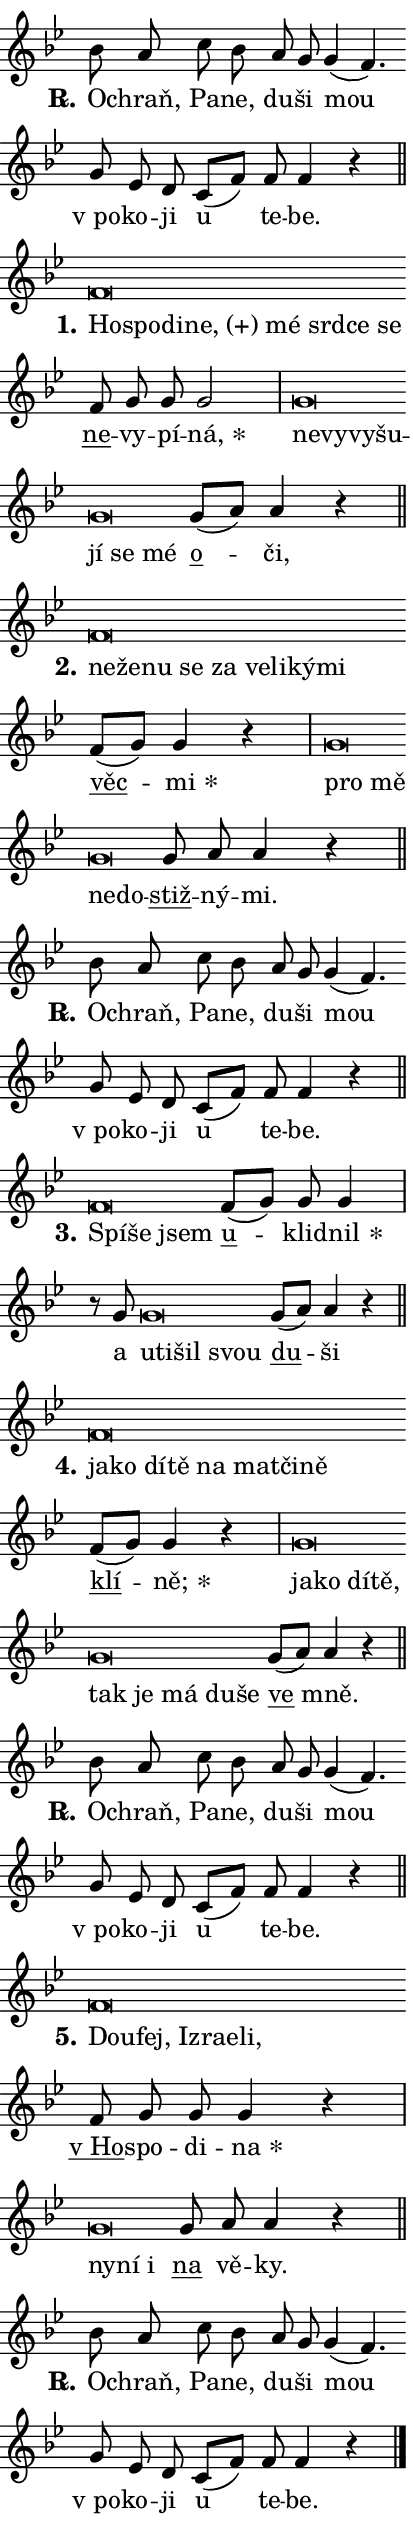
\version "2.24.0"
\header { tagline = "" }
\paper {
  indent = 0\cm
  top-margin = 0\cm
  right-margin = 0.13\cm % to fit lyric hyphens
  bottom-margin = 0\cm
  left-margin = 0\cm
  paper-width = 7\cm
  page-breaking = #ly:one-page-breaking
  system-system-spacing.basic-distance = #11
  score-system-spacing.basic-distance = #11
  ragged-last = ##f
}


%% Author: Thomas Morley
%% https://lists.gnu.org/archive/html/lilypond-user/2020-05/msg00002.html
#(define (line-position grob)
"Returns position of @var[grob} in current system:
   @code{'start}, if at first time-step
   @code{'end}, if at last time-step
   @code{'middle} otherwise
"
  (let* ((col (ly:item-get-column grob))
         (ln (ly:grob-object col 'left-neighbor))
         (rn (ly:grob-object col 'right-neighbor))
         (col-to-check-left (if (ly:grob? ln) ln col))
         (col-to-check-right (if (ly:grob? rn) rn col))
         (break-dir-left
           (and
             (ly:grob-property col-to-check-left 'non-musical #f)
             (ly:item-break-dir col-to-check-left)))
         (break-dir-right
           (and
             (ly:grob-property col-to-check-right 'non-musical #f)
             (ly:item-break-dir col-to-check-right))))
        (cond ((eqv? 1 break-dir-left) 'start)
              ((eqv? -1 break-dir-right) 'end)
              (else 'middle))))

#(define (tranparent-at-line-position vctor)
  (lambda (grob)
  "Relying on @code{line-position} select the relevant enry from @var{vctor}.
Used to determine transparency,"
    (case (line-position grob)
      ((end) (not (vector-ref vctor 0)))
      ((middle) (not (vector-ref vctor 1)))
      ((start) (not (vector-ref vctor 2))))))

noteHeadBreakVisibility =
#(define-music-function (break-visibility)(vector?)
"Makes @code{NoteHead}s transparent relying on @var{break-visibility}"
#{
  \override NoteHead.transparent =
    #(tranparent-at-line-position break-visibility)
#})

#(define delete-ledgers-for-transparent-note-heads
  (lambda (grob)
    "Reads whether a @code{NoteHead} is transparent.
If so this @code{NoteHead} is removed from @code{'note-heads} from
@var{grob}, which is supposed to be @code{LedgerLineSpanner}.
As a result ledgers are not printed for this @code{NoteHead}"
    (let* ((nhds-array (ly:grob-object grob 'note-heads))
           (nhds-list
             (if (ly:grob-array? nhds-array)
                 (ly:grob-array->list nhds-array)
                 '()))
           ;; Relies on the transparent-property being done before
           ;; Staff.LedgerLineSpanner.after-line-breaking is executed.
           ;; This is fragile ...
           (to-keep
             (remove
               (lambda (nhd)
                 (ly:grob-property nhd 'transparent #f))
               nhds-list)))
      ;; TODO find a better method to iterate over grob-arrays, similiar
      ;; to filter/remove etc for lists
      ;; For now rebuilt from scratch
      (set! (ly:grob-object grob 'note-heads)  '())
      (for-each
        (lambda (nhd)
          (ly:pointer-group-interface::add-grob grob 'note-heads nhd))
        to-keep))))

squashNotes = {
  \override NoteHead.X-extent = #'(-0.2 . 0.2)
  \override NoteHead.Y-extent = #'(-0.75 . 0)
  \override NoteHead.stencil =
    #(lambda (grob)
       (let ((pos (ly:grob-property grob 'staff-position)))
         (begin
           (if (< pos -7) (display "ERROR: Lower brevis then expected\n") (display ""))
           (if (<= pos -6) ly:text-interface::print ly:note-head::print))))
}
unSquashNotes = {
  \revert NoteHead.X-extent
  \revert NoteHead.Y-extent
  \revert NoteHead.stencil
}

hideNotes = \noteHeadBreakVisibility #begin-of-line-visible
unHideNotes = \noteHeadBreakVisibility #all-visible

% work-around for resetting accidentals
% https://lilypond.org/doc/v2.23/Documentation/notation/displaying-rhythms#unmetered-music
cadenzaMeasure = {
  \cadenzaOff
  \partial 1024 s1024
  \cadenzaOn
}

#(define-markup-command (accent layout props text) (markup?)
  "Underline accented syllable"
  (interpret-markup layout props
    #{\markup \override #'(offset . 4.3) \underline { #text }#}))

responsum = \markup \concat {
  "R" \hspace #-1.05 \path #0.1 #'((moveto 0 0.07) (lineto 0.9 0.8)) \hspace #0.05 "."
}

spaceSize = #0.6828661417322834 % exact space size for TeX Gyre Schola

\layout {
  \context {
    \Staff
    \remove "Time_signature_engraver"
    \override LedgerLineSpanner.after-line-breaking = #delete-ledgers-for-transparent-note-heads
  }
  \context {
    \Lyrics {
      \override LyricSpace.minimum-distance = \spaceSize
      \override LyricText.font-name = #"TeX Gyre Schola"
      \override LyricText.font-size = 1
      \override StanzaNumber.font-name = #"TeX Gyre Schola Bold"
      \override StanzaNumber.font-size = 1
    }
  }
  \context {
    \Score 
    \override NoteHead.text =
      #(lambda (grob) 
        (let ((pos (ly:grob-property grob 'staff-position)))
          #{\markup {
            \combine
              \halign #-0.55 \raise #(if (= pos -6) 0 0.5) \override #'(thickness . 2) \draw-line #'(3.2 . 0)
              \musicglyph "noteheads.sM1"
          }#}))
  }
}

% magnetic-lyrics.ily
%
%   written by
%     Jean Abou Samra <jean@abou-samra.fr>
%     Werner Lemberg <wl@gnu.org>
%
%   adapted by
%     Jiri Hon <jiri.hon@gmail.com>
%
% Version 2022-Apr-15

% https://www.mail-archive.com/lilypond-user@gnu.org/msg149350.html

#(define (Left_hyphen_pointer_engraver context)
   "Collect syllable-hyphen-syllable occurrences in lyrics and store
them in properties.  This engraver only looks to the left.  For
example, if the lyrics input is @code{foo -- bar}, it does the
following.

@itemize @bullet
@item
Set the @code{text} property of the @code{LyricHyphen} grob between
@q{foo} and @q{bar} to @code{foo}.

@item
Set the @code{left-hyphen} property of the @code{LyricText} grob with
text @q{foo} to the @code{LyricHyphen} grob between @q{foo} and
@q{bar}.
@end itemize

Use this auxiliary engraver in combination with the
@code{lyric-@/text::@/apply-@/magnetic-@/offset!} hook."
   (let ((hyphen #f)
         (text #f))
     (make-engraver
      (acknowledgers
       ((lyric-syllable-interface engraver grob source-engraver)
        (set! text grob)))
      (end-acknowledgers
       ((lyric-hyphen-interface engraver grob source-engraver)
        ;(when (not (grob::has-interface grob 'lyric-space-interface))
          (set! hyphen grob)));)
      ((stop-translation-timestep engraver)
       (when (and text hyphen)
         (ly:grob-set-object! text 'left-hyphen hyphen))
       (set! text #f)
       (set! hyphen #f)))))

#(define (lyric-text::apply-magnetic-offset! grob)
   "If the space between two syllables is less than the value in
property @code{LyricText@/.details@/.squash-threshold}, move the right
syllable to the left so that it gets concatenated with the left
syllable.

Use this function as a hook for
@code{LyricText@/.after-@/line-@/breaking} if the
@code{Left_@/hyphen_@/pointer_@/engraver} is active."
   (let ((hyphen (ly:grob-object grob 'left-hyphen #f)))
     (when hyphen
       (let ((left-text (ly:spanner-bound hyphen LEFT)))
         (when (grob::has-interface left-text 'lyric-syllable-interface)
           (let* ((common (ly:grob-common-refpoint grob left-text X))
                  (this-x-ext (ly:grob-extent grob common X))
                  (left-x-ext
                   (begin
                     ;; Trigger magnetism for left-text.
                     (ly:grob-property left-text 'after-line-breaking)
                     (ly:grob-extent left-text common X)))
                  ;; `delta` is the gap width between two syllables.
                  (delta (- (interval-start this-x-ext)
                            (interval-end left-x-ext)))
                  (details (ly:grob-property grob 'details))
                  (threshold (assoc-get 'squash-threshold details 0.2)))
             (when (< delta threshold)
               (let* (;; We have to manipulate the input text so that
                      ;; ligatures crossing syllable boundaries are not
                      ;; disabled.  For languages based on the Latin
                      ;; script this is essentially a beautification.
                      ;; However, for non-Western scripts it can be a
                      ;; necessity.
                      (lt (ly:grob-property left-text 'text))
                      (rt (ly:grob-property grob 'text))
                      (is-space (grob::has-interface hyphen 'lyric-space-interface))
                      (space (if is-space " " ""))
                      (extra-delta (if is-space spaceSize 0))
                      ;; Append new syllable.
                      (ltrt-space (if (and (string? lt) (string? rt))
                                (string-append lt space rt)
                                (make-concat-markup (list lt space rt))))
                      ;; Right-align `ltrt` to the right side.
                      (ltrt-space-markup (grob-interpret-markup
                               grob
                               (make-translate-markup
                                (cons (interval-length this-x-ext) 0)
                                (make-right-align-markup ltrt-space)))))
                 (begin
                   ;; Don't print `left-text`.
                   (ly:grob-set-property! left-text 'stencil #f)
                   ;; Set text and stencil (which holds all collected
                   ;; syllables so far) and shift it to the left.
                   (ly:grob-set-property! grob 'text ltrt-space)
                   (ly:grob-set-property! grob 'stencil ltrt-space-markup)
                   (ly:grob-translate-axis! grob (- (- delta extra-delta)) X))))))))))


#(define (lyric-hyphen::displace-bounds-first grob)
   ;; Make very sure this callback isn't triggered too early.
   (let ((left (ly:spanner-bound grob LEFT))
         (right (ly:spanner-bound grob RIGHT)))
     (ly:grob-property left 'after-line-breaking)
     (ly:grob-property right 'after-line-breaking)
     (ly:lyric-hyphen::print grob)))

squashThreshold = #0.4

\layout {
  \context {
    \Lyrics
    \consists #Left_hyphen_pointer_engraver
    \override LyricText.after-line-breaking =
      #lyric-text::apply-magnetic-offset!
    \override LyricHyphen.stencil = #lyric-hyphen::displace-bounds-first
    \override LyricText.details.squash-threshold = \squashThreshold
    \override LyricHyphen.minimum-distance = 0
    \override LyricHyphen.minimum-length = \squashThreshold
  }
}

squashText = \override LyricText.details.squash-threshold = 9999
unSquashText = \override LyricText.details.squash-threshold = \squashThreshold

leftText = \override LyricText.self-alignment-X = #LEFT
unLeftText = \revert LyricText.self-alignment-X

starOffset = #(lambda (grob) 
                (let ((x_offset (ly:self-alignment-interface::aligned-on-x-parent grob)))
                  (if (= x_offset 0) 0 (+ x_offset 1.2))))

star = #(define-music-function (syllable)(string?)
"Append star separator at the end of a syllable"
#{
  \once \override LyricText.X-offset = #starOffset
  \lyricmode { \markup {
    #syllable
    \override #'((font-name . "TeX Gyre Schola Bold")) \hspace #0.2 \lower #0.65 \larger "*"
  } }
#})

starAccent = #(define-music-function (syllable)(string?)
"Append star separator at the end of a syllable and make accent"
#{
  \once \override LyricText.X-offset = #starOffset
  \lyricmode { \markup {
    \accent #syllable
    \override #'((font-name . "TeX Gyre Schola Bold")) \hspace #0.2 \lower #0.65 \larger "*"
  } }
#})

breath = #(define-music-function (syllable)(string?)
"Append breathing indicator at the end of a syllable"
#{
  \lyricmode { \markup { #syllable "+" } }
#})

optionalBreath = #(define-music-function (syllable)(string?)
"Append optional breathing indicator at the end of a syllable"
#{
  \lyricmode { \markup { #syllable "(+)" } }
#})


\score {
    <<
        \new Voice = "melody" { \cadenzaOn \key bes \major \relative { bes'8 a c bes a g \bar "" g4( f4.) \bar "" g8 es d \bar "" c[( f)] f f4 r \cadenzaMeasure \bar "||" \break } }
        \new Lyrics \lyricsto "melody" { \lyricmode { \set stanza = \responsum
O -- chraň, Pa -- ne, du -- ši mou "v po" -- ko -- ji u te -- be. } }
    >>
    \layout {}
}

\score {
    <<
        \new Voice = "melody" { \cadenzaOn \key bes \major \relative { \squashNotes f'\breve*1/16 \hideNotes \breve*1/16 \bar "" \breve*1/16 \bar "" \breve*1/16 \bar "" \breve*1/16 \bar "" \breve*1/16 \bar "" \breve*1/16 \breve*1/16 \bar "" \unHideNotes \unSquashNotes \bar "" f8 g g g2 \cadenzaMeasure \bar "|" \squashNotes g\breve*1/16 \hideNotes \breve*1/16 \bar "" \breve*1/16 \bar "" \breve*1/16 \bar "" \breve*1/16 \bar "" \breve*1/16 \breve*1/16 \bar "" \unHideNotes \unSquashNotes \bar "" g8[( a)] a4 r \cadenzaMeasure \bar "||" \break } }
        \new Lyrics \lyricsto "melody" { \lyricmode { \set stanza = "1."
\leftText Ho -- \squashText spo -- di -- \optionalBreath ne, mé srd -- ce se \unLeftText \unSquashText \markup \accent ne -- vy -- pí -- \star ná, \leftText ne -- \squashText vy -- vy -- šu -- jí se mé \unLeftText \unSquashText \markup \accent o -- či, } }
    >>
    \layout {}
}

\score {
    <<
        \new Voice = "melody" { \cadenzaOn \key bes \major \relative { \squashNotes f'\breve*1/16 \hideNotes \breve*1/16 \bar "" \breve*1/16 \bar "" \breve*1/16 \bar "" \breve*1/16 \bar "" \breve*1/16 \bar "" \breve*1/16 \bar "" \breve*1/16 \breve*1/16 \bar "" \unHideNotes \unSquashNotes \bar "" f8[( g)] g4 r \cadenzaMeasure \bar "|" \squashNotes g\breve*1/16 \hideNotes \breve*1/16 \bar "" \breve*1/16 \breve*1/16 \bar "" \unHideNotes \unSquashNotes \bar "" g8 a a4 r \cadenzaMeasure \bar "||" \break } }
        \new Lyrics \lyricsto "melody" { \lyricmode { \set stanza = "2."
\leftText ne -- \squashText že -- nu se za ve -- li -- ký -- mi \unLeftText \unSquashText \markup \accent věc -- \star mi \leftText pro \squashText mě ne -- do -- \unLeftText \unSquashText \markup \accent stiž -- ný -- mi. } }
    >>
    \layout {}
}

\score {
    <<
        \new Voice = "melody" { \cadenzaOn \key bes \major \relative { bes'8 a c bes a g \bar "" g4( f4.) \bar "" g8 es d \bar "" c[( f)] f f4 r \cadenzaMeasure \bar "||" \break } }
        \new Lyrics \lyricsto "melody" { \lyricmode { \set stanza = \responsum
O -- chraň, Pa -- ne, du -- ši mou "v po" -- ko -- ji u te -- be. } }
    >>
    \layout {}
}

\score {
    <<
        \new Voice = "melody" { \cadenzaOn \key bes \major \relative { \squashNotes f'\breve*1/16 \hideNotes \breve*1/16 \breve*1/16 \bar "" \unHideNotes \unSquashNotes \bar "" f8[( g)] g g4 \cadenzaMeasure \bar "|" r8 g \squashNotes g\breve*1/16 \hideNotes \breve*1/16 \bar "" \breve*1/16 \breve*1/16 \bar "" \unHideNotes \unSquashNotes \bar "" g8[( a)] a4 r \cadenzaMeasure \bar "||" \break } }
        \new Lyrics \lyricsto "melody" { \lyricmode { \set stanza = "3."
\leftText Spí -- \squashText še jsem \unLeftText \unSquashText \markup \accent u -- klid -- \star nil a \leftText u -- \squashText ti -- šil svou \unLeftText \unSquashText \markup \accent du -- ši } }
    >>
    \layout {}
}

\score {
    <<
        \new Voice = "melody" { \cadenzaOn \key bes \major \relative { \squashNotes f'\breve*1/16 \hideNotes \breve*1/16 \bar "" \breve*1/16 \bar "" \breve*1/16 \bar "" \breve*1/16 \bar "" \breve*1/16 \bar "" \breve*1/16 \breve*1/16 \bar "" \unHideNotes \unSquashNotes \bar "" f8[( g)] g4 r \cadenzaMeasure \bar "|" \squashNotes g\breve*1/16 \hideNotes \breve*1/16 \bar "" \breve*1/16 \bar "" \breve*1/16 \bar "" \breve*1/16 \bar "" \breve*1/16 \bar "" \breve*1/16 \bar "" \breve*1/16 \breve*1/16 \bar "" \unHideNotes \unSquashNotes \bar "" g8[( a)] a4 r \cadenzaMeasure \bar "||" \break } }
        \new Lyrics \lyricsto "melody" { \lyricmode { \set stanza = "4."
\leftText ja -- \squashText ko dí -- tě na mat -- či -- ně \unLeftText \unSquashText \markup \accent klí -- \star ně; \leftText ja -- \squashText ko dí -- tě, tak je má du -- še \unLeftText \unSquashText \markup \accent ve mně. } }
    >>
    \layout {}
}

\score {
    <<
        \new Voice = "melody" { \cadenzaOn \key bes \major \relative { bes'8 a c bes a g \bar "" g4( f4.) \bar "" g8 es d \bar "" c[( f)] f f4 r \cadenzaMeasure \bar "||" \break } }
        \new Lyrics \lyricsto "melody" { \lyricmode { \set stanza = \responsum
O -- chraň, Pa -- ne, du -- ši mou "v po" -- ko -- ji u te -- be. } }
    >>
    \layout {}
}

\score {
    <<
        \new Voice = "melody" { \cadenzaOn \key bes \major \relative { \squashNotes f'\breve*1/16 \hideNotes \breve*1/16 \bar "" \breve*1/16 \bar "" \breve*1/16 \bar "" \breve*1/16 \breve*1/16 \bar "" \unHideNotes \unSquashNotes \bar "" f8 g g g4 r \cadenzaMeasure \bar "|" \squashNotes g\breve*1/16 \hideNotes \breve*1/16 \breve*1/16 \bar "" \unHideNotes \unSquashNotes \bar "" g8 a a4 r \cadenzaMeasure \bar "||" \break } }
        \new Lyrics \lyricsto "melody" { \lyricmode { \set stanza = "5."
\leftText Dou -- \squashText fej, Iz -- ra -- e -- li, \unLeftText \unSquashText \markup \accent "v Ho" -- spo -- di -- \star na \leftText ny -- \squashText ní i \unLeftText \unSquashText \markup \accent na vě -- ky. } }
    >>
    \layout {}
}

\score {
    <<
        \new Voice = "melody" { \cadenzaOn \key bes \major \relative { bes'8 a c bes a g \bar "" g4( f4.) \bar "" g8 es d \bar "" c[( f)] f f4 r \cadenzaMeasure \bar "||" \break } \bar "|." }
        \new Lyrics \lyricsto "melody" { \lyricmode { \set stanza = \responsum
O -- chraň, Pa -- ne, du -- ši mou "v po" -- ko -- ji u te -- be. } }
    >>
    \layout {}
}
